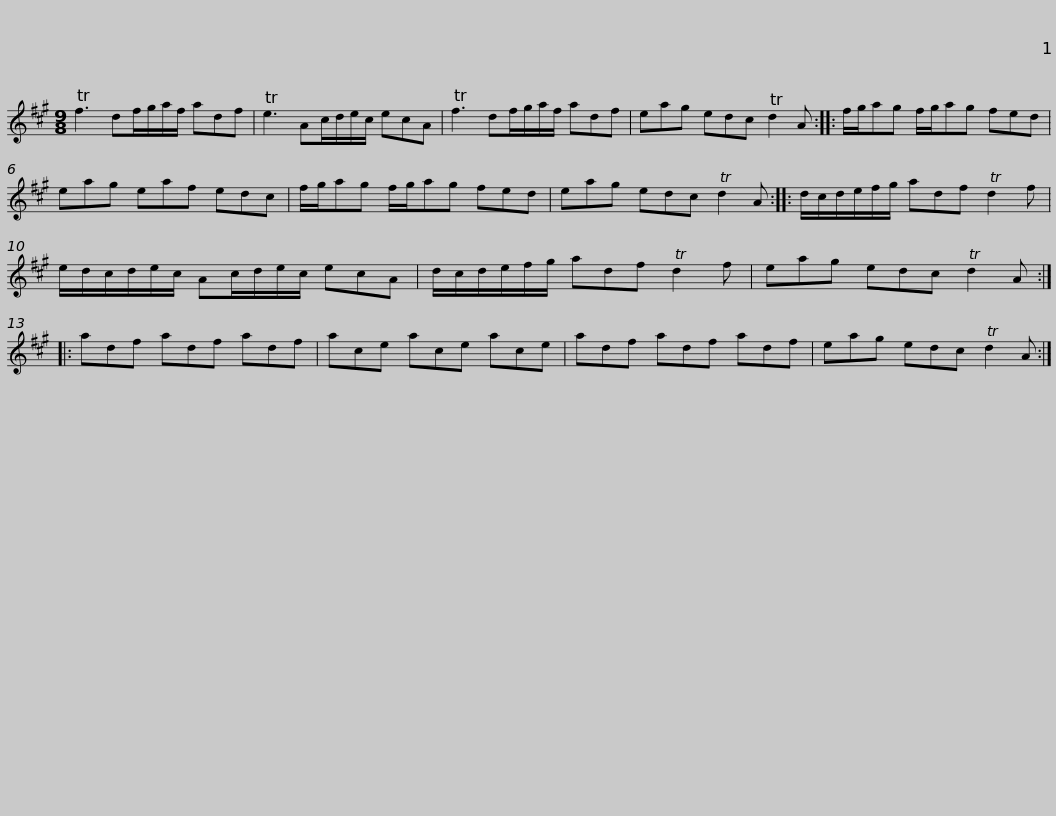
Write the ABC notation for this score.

X:1
L:1/8
M:9/8
I:linebreak $
K:A
V:1 treble
V:1
 Tf3 df/g/a/f/ adf | Te3 Ac/d/e/c/ ecA | Tf3 df/g/a/f/ adf | eag edc Td2 A ::$ f/g/ag f/g/ag fed | %5
 eag eaf edc | f/g/ag f/g/ag fed | eag edc Td2 A ::$ d/c/d/e/f/g/ adf Td2 f | e/d/c/d/e/c/ Ac/d/e/c/ ecA | %10
 d/c/d/e/f/g/ adf Td2 f |$ eag edc Td2 A :: adf adf adf | ace ace ace | adf adf adf |$ %15
 eag edc Td2 A :| %16
